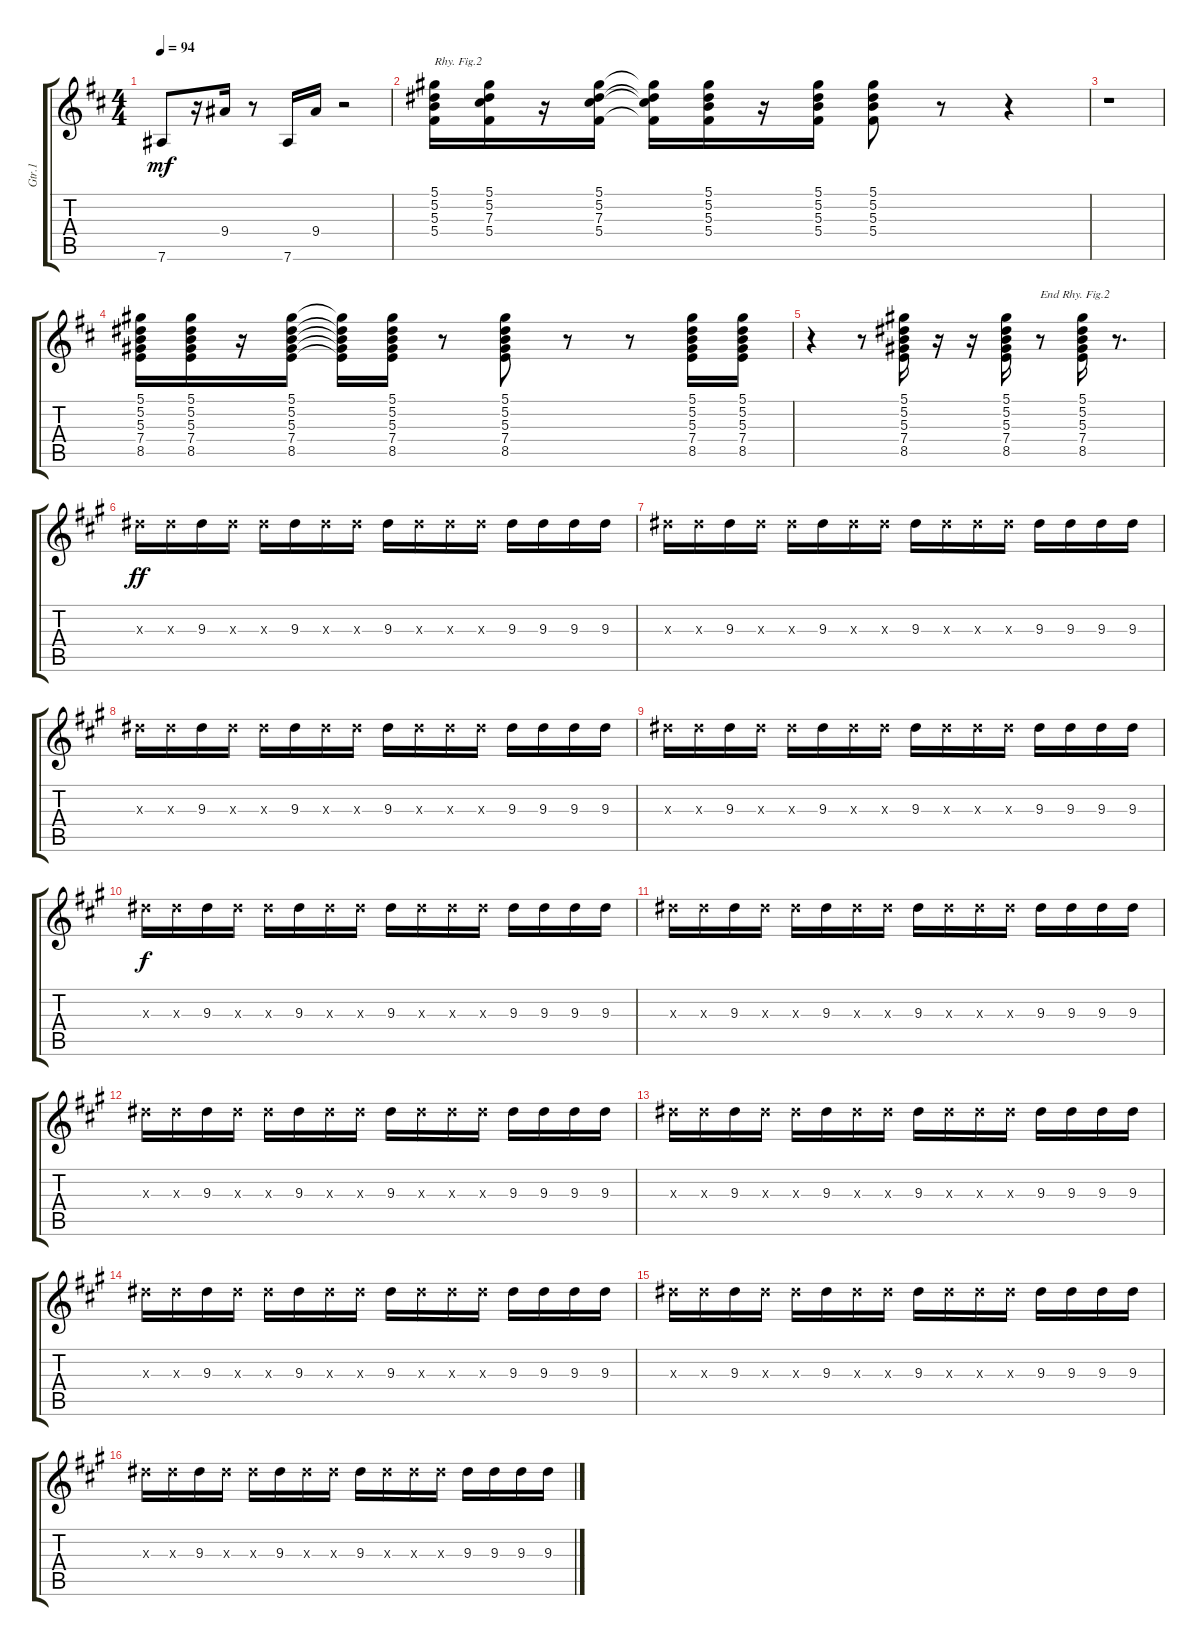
\track ("Gtr.1" "Gtr.1") {instrument overdrivenguitar}
\staff {score tabs}
\tuning (Eb4 Bb3 Gb3 Db3 Ab2 Eb2) {hide}
\ts (4 4)
\tempo 94
\clef g2
\ks bminor
7.6.8{dy mf} r.16 9.4.16{beam Up} r.8 7.6.16 9.4.16 r.2 |
(5.1 5.2 5.3 5.4).16{txt "Rhy. Fig.2"} (5.1 5.2 7.3 5.4).16 r.16 (5.1 5.2 7.3 5.4).16 (5.1{t} 5.2{t} 7.3{t} 5.4{t}).16 (5.1 5.2 5.3 5.4).16 r.16 (5.1 5.2 5.3 5.4).16 (5.1 5.2 5.3 5.4).8 r.8 r.4 |
r.1 |
(5.1 5.2 5.3 7.4 8.5).16 (5.1 5.2 5.3 7.4 8.5).16 r.16 (5.1 5.2 5.3 7.4 8.5).16 (5.1{t} 5.2{t} 5.3{t} 7.4{t} 8.5{t}).16 (5.1 5.2 5.3 7.4 8.5).16 r.8 (5.1 5.2 5.3 7.4 8.5).8 r.8 r.8 (5.1 5.2 5.3 7.4 8.5).16 (5.1 5.2 5.3 7.4 8.5).16 |
r.4 r.8 (5.1 5.2 5.3 7.4 8.5).16 r.16 r.16 (5.1 5.2 5.3 7.4 8.5).16 r.8{txt "End Rhy. Fig.2"} (5.1 5.2 5.3 7.4 8.5).16 r.8{d} |
\ks a
9.3{x}.16{dy ff} 9.3{x}.16 9.3.16 9.3{x}.16 9.3{x}.16 9.3.16 9.3{x}.16 9.3{x}.16 9.3.16 9.3{x}.16 9.3{x}.16 9.3{x}.16 9.3.16 9.3.16 9.3.16 9.3.16 |
9.3{x}.16 9.3{x}.16 9.3.16 9.3{x}.16 9.3{x}.16 9.3.16 9.3{x}.16 9.3{x}.16 9.3.16 9.3{x}.16 9.3{x}.16 9.3{x}.16 9.3.16 9.3.16 9.3.16 9.3.16 |
9.3{x}.16 9.3{x}.16 9.3.16 9.3{x}.16 9.3{x}.16 9.3.16 9.3{x}.16 9.3{x}.16 9.3.16 9.3{x}.16 9.3{x}.16 9.3{x}.16 9.3.16 9.3.16 9.3.16 9.3.16 |
9.3{x}.16 9.3{x}.16 9.3.16 9.3{x}.16 9.3{x}.16 9.3.16 9.3{x}.16 9.3{x}.16 9.3.16 9.3{x}.16 9.3{x}.16 9.3{x}.16 9.3.16 9.3.16 9.3.16 9.3.16 |
9.3{x}.16{dy f} 9.3{x}.16 9.3.16 9.3{x}.16 9.3{x}.16 9.3.16 9.3{x}.16 9.3{x}.16 9.3.16 9.3{x}.16 9.3{x}.16 9.3{x}.16 9.3.16 9.3.16 9.3.16 9.3.16 |
9.3{x}.16 9.3{x}.16 9.3.16 9.3{x}.16 9.3{x}.16 9.3.16 9.3{x}.16 9.3{x}.16 9.3.16 9.3{x}.16 9.3{x}.16 9.3{x}.16 9.3.16 9.3.16 9.3.16 9.3.16 |
9.3{x}.16 9.3{x}.16 9.3.16 9.3{x}.16 9.3{x}.16 9.3.16 9.3{x}.16 9.3{x}.16 9.3.16 9.3{x}.16 9.3{x}.16 9.3{x}.16 9.3.16 9.3.16 9.3.16 9.3.16 |
9.3{x}.16 9.3{x}.16 9.3.16 9.3{x}.16 9.3{x}.16 9.3.16 9.3{x}.16 9.3{x}.16 9.3.16 9.3{x}.16 9.3{x}.16 9.3{x}.16 9.3.16 9.3.16 9.3.16 9.3.16 |
9.3{x}.16 9.3{x}.16 9.3.16 9.3{x}.16 9.3{x}.16 9.3.16 9.3{x}.16 9.3{x}.16 9.3.16 9.3{x}.16 9.3{x}.16 9.3{x}.16 9.3.16 9.3.16 9.3.16 9.3.16 |
9.3{x}.16 9.3{x}.16 9.3.16 9.3{x}.16 9.3{x}.16 9.3.16 9.3{x}.16 9.3{x}.16 9.3.16 9.3{x}.16 9.3{x}.16 9.3{x}.16 9.3.16 9.3.16 9.3.16 9.3.16 |
9.3{x}.16 9.3{x}.16 9.3.16 9.3{x}.16 9.3{x}.16 9.3.16 9.3{x}.16 9.3{x}.16 9.3.16 9.3{x}.16 9.3{x}.16 9.3{x}.16 9.3.16 9.3.16 9.3.16 9.3.16
